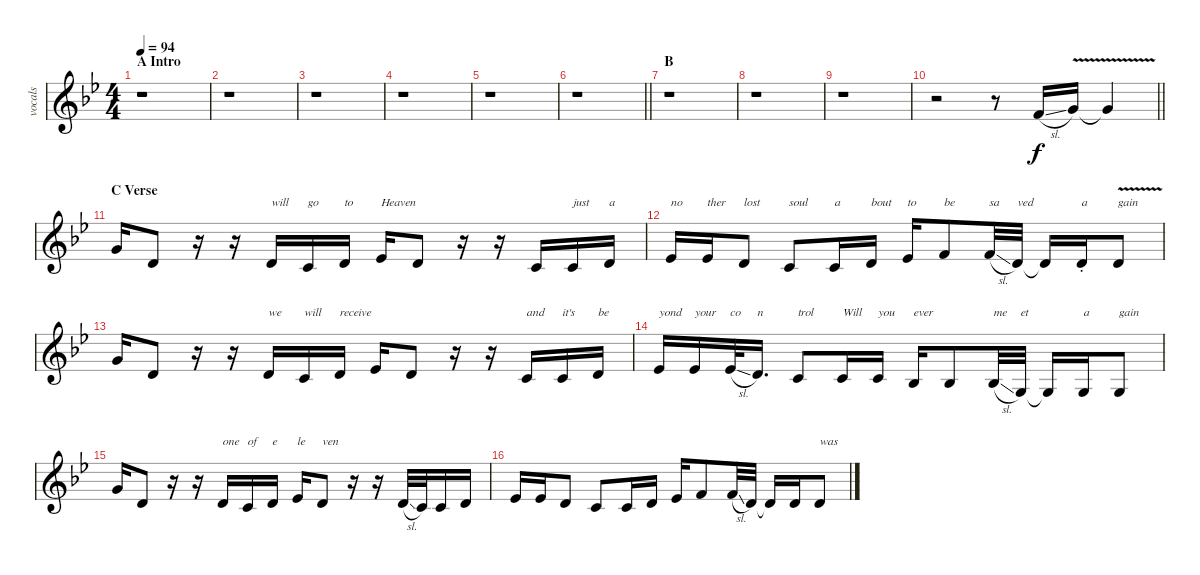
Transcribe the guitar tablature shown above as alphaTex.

\track ("vocals" "vocals") {instrument lead2sawtooth}
\staff {score}
\tuning (D4 A3 F3 C3 G2 C2) {hide}
\ts (4 4)
\section ("" "A Intro")
\tempo 94
\clef g2
\ks gminor
r.1{dy f instrument lead2sawtooth} |
r.1 |
r.1 |
r.1 |
r.1 |
\barLineRight lightlight
r.1 |
\section ("" "B")
r.1 |
r.1 |
r.1 |
\barLineRight lightlight
r.2 r.8 8.2{sl}.16{beam Up} 10.2{v}.16{beam Up} 10.2{v t}.4{beam Up} |
\section ("" "C Verse")
10.2.16{beam Up} 9.3.8{beam Up} r.16 r.16 9.3.16{txt "will" beam Up} 7.3.16{txt "go" beam Up} 9.3.16{txt "to" beam Up} 10.3.16{txt "Heaven" beam Up} 9.3.8{beam Up} r.16 r.16 7.3.16{beam Up} 7.3.16{txt "just" beam Up} 9.3.16{txt "a" beam Up} |
10.3.16{txt "no" beam Up} 10.3.16{txt "ther" beam Up} 9.3.8{txt "lost" beam Up} 7.3.8{txt "soul" beam Up} 7.3.16{txt "a" beam Up} 9.3.16{txt "bout" beam Up} 10.3.16{txt "to" beam Up} 12.3.8{txt "be" beam Up} 12.3{sl}.32{txt "sa" beam Up} 9.3.32{txt "ved" beam Up} 9.3{t}.16{beam Up} 9.3{st}.16{txt "a" beam Up} 9.3{v}.8{txt "gain" beam Up} |
10.2.16{beam Up} 9.3.8{beam Up} r.16 r.16 9.3.16{txt "we" beam Up} 7.3.16{txt "will" beam Up} 9.3.16{txt "receive" beam Up} 10.3.16{beam Up} 9.3.8{beam Up} r.16 r.16 7.3.16{txt "and" beam Up} 7.3.16{txt "it's" beam Up} 9.3.16{txt "be" beam Up} |
10.3.16{txt "yond" beam Up} 10.3.16{txt "your" beam Up} 10.3{sl}.32{txt "co" beam Up} 9.3.16{d txt "n" beam Up} 7.3.8{txt "trol" beam Up} 7.3.16{txt "Will" beam Up} 7.3.16{txt "you" beam Up} 10.4.16{txt "ever"} 10.4.8 10.4{sl}.32{txt "me"} 7.4.32{txt "et"} 7.4{t}.16 7.4.16{txt "a"} 7.4.8{txt "gain"} |
10.2.16{beam Up} 9.3.8{beam Up} r.16 r.16 9.3.16{txt "one" beam Up} 7.3.16{txt "of" beam Up} 9.3.16{txt "e" beam Up} 10.3.16{txt "le" beam Up} 9.3.8{txt "ven" beam Up} r.16 r.16 9.3{sl}.32{beam Up} 7.3.32{beam Up} 7.3.16{beam Up} 9.3.16{beam Up} |
10.3.16{beam Up} 10.3.16{beam Up} 9.3.8{beam Up} 7.3.8{beam Up} 7.3.16{beam Up} 9.3.16{beam Up} 10.3.16{beam Up} 12.3.8{beam Up} 12.3{sl}.32{beam Up} 9.3.32{beam Up} 9.3{t}.16{beam Up} 9.3.16{beam Up} 9.3.8{txt "was" beam Up}
